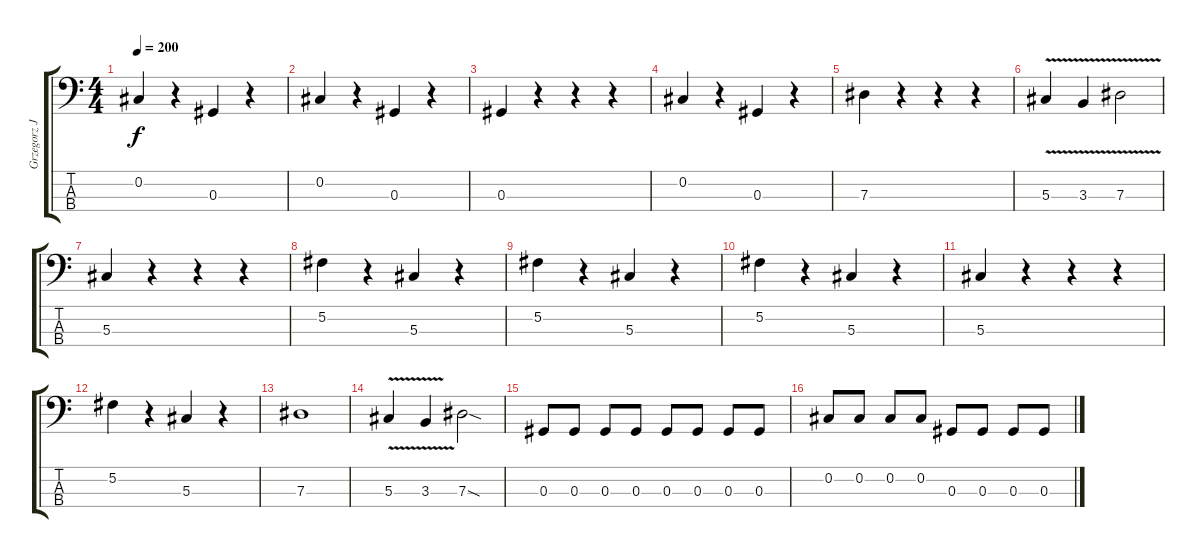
\track ("Grzegorz Jezierski" "Grzegorz J") {instrument electricbasspick}
\staff {score tabs}
\tuning (Gb2 Db2 Ab1 Eb1) {hide}
\ts (4 4)
\tempo 200
\clef f4
\ks c
0.2.4{dy f} r.4 0.3.4 r.4 |
0.2.4 r.4 0.3.4 r.4 |
0.3.4 r.4 r.4 r.4 |
0.2.4 r.4 0.3.4 r.4 |
7.3.4 r.4 r.4 r.4 |
5.3{v}.4 3.3{v}.4 7.3{v}.2 |
5.3.4 r.4 r.4 r.4 |
5.2.4 r.4 5.3.4 r.4 |
5.2.4 r.4 5.3.4 r.4 |
5.2.4 r.4 5.3.4 r.4 |
5.3.4 r.4 r.4 r.4 |
5.2.4 r.4 5.3.4 r.4 |
7.3.1 |
5.3{v}.4 3.3{v}.4 7.3{sod}.2 |
0.3.8 0.3.8 0.3.8 0.3.8 0.3.8 0.3.8 0.3.8 0.3.8 |
0.2.8 0.2.8 0.2.8 0.2.8 0.3.8 0.3.8 0.3.8 0.3.8
